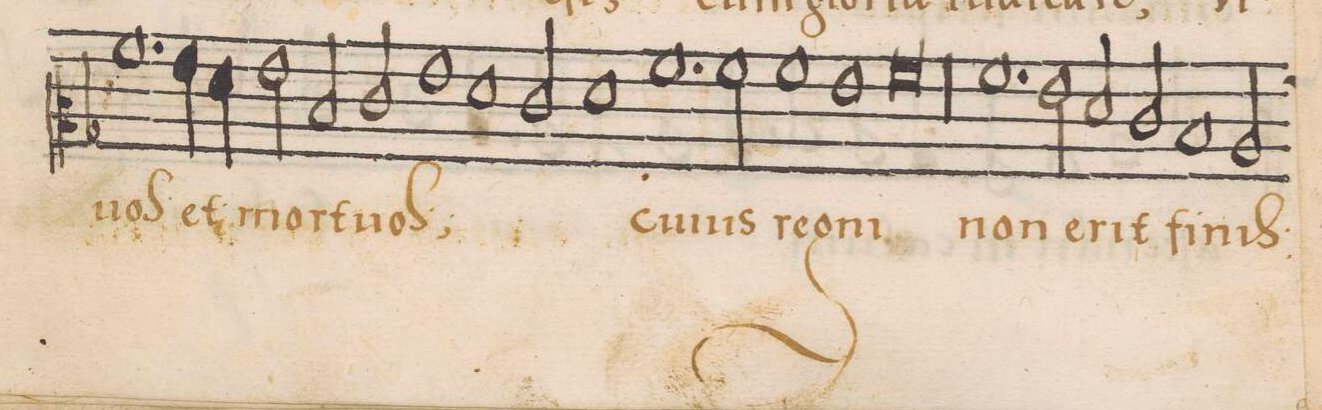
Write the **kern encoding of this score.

**kern	**text
*I"CANTVS	*
*clefC2	*
*k[b-]	*
*met(C|)	*
*M2/1	*
1.a	-uoS
=181-	=181-
4g\	et
4f\	mor-
2g\	-tu-
2d/	-oS;
=182-	=182-
2e/	.
1g	.
1f\	.
=183-	=183-
2e/	.
1f	.
=184-	=184-
1.a	cu-
2a\	-ius
=185-	=185-
1a	re-
1g	-gni
=186-	=186-
0a	.
=187-	=187-
00r	.
=188-	=188-
=189-	=189-
1.a	non
2g\	.
=190-	=190-
2f/	e-
2e/	-rit
1d	fi-
=191-	=191-
*custos:a	*
2c/	-niS:
*-	*-
